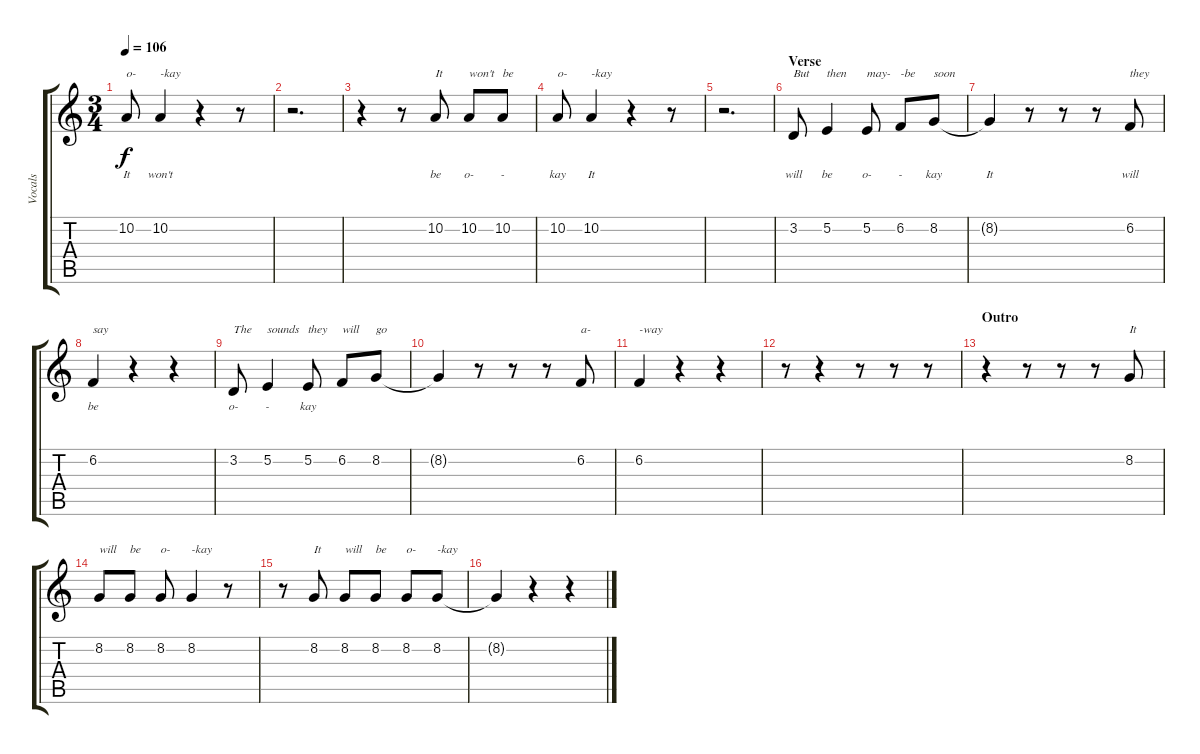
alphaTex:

\track ("Vocals" "Vocals") {instrument steeldrums}
\staff {score tabs}
\tuning (E4 B3 G3 D3 A2 E2) {hide}
\ts (3 4)
\tempo 106
\clef g2
\ks c
10.2.8{txt "o-" lyrics (0 "It") lyrics (1 "") lyrics (2 "") lyrics (3 "") lyrics (4 "") dy f} 10.2.4{txt "-kay" lyrics (0 "won't") lyrics (1 "") lyrics (2 "") lyrics (3 "") lyrics (4 "")} r.4 r.8 |
r.2{d} |
r.4 r.8 10.2.8{txt "It" lyrics (0 "be") lyrics (1 "") lyrics (2 "") lyrics (3 "") lyrics (4 "")} 10.2.8{txt "won't" lyrics (0 "o-") lyrics (1 "") lyrics (2 "") lyrics (3 "") lyrics (4 "")} 10.2.8{txt "be" lyrics (0 "-") lyrics (1 "") lyrics (2 "") lyrics (3 "") lyrics (4 "")} |
10.2.8{txt "o-" lyrics (0 "kay") lyrics (1 "") lyrics (2 "") lyrics (3 "") lyrics (4 "")} 10.2.4{txt "-kay" lyrics (0 "It") lyrics (1 "") lyrics (2 "") lyrics (3 "") lyrics (4 "")} r.4 r.8 |
r.2{d} |
\section ("" "Verse")
3.2.8{txt "But" lyrics (0 "will") lyrics (1 "") lyrics (2 "") lyrics (3 "") lyrics (4 "")} 5.2.4{txt "then" lyrics (0 "be") lyrics (1 "") lyrics (2 "") lyrics (3 "") lyrics (4 "")} 5.2.8{txt "may-" lyrics (0 "o-") lyrics (1 "") lyrics (2 "") lyrics (3 "") lyrics (4 "")} 6.2.8{txt "-be" lyrics (0 "-") lyrics (1 "") lyrics (2 "") lyrics (3 "") lyrics (4 "")} 8.2.8{txt "soon" lyrics (0 "kay") lyrics (1 "") lyrics (2 "") lyrics (3 "") lyrics (4 "")} |
8.2{t}.4{lyrics (0 "It") lyrics (1 "") lyrics (2 "") lyrics (3 "") lyrics (4 "")} r.8 r.8 r.8 6.2.8{txt "they" lyrics (0 "will") lyrics (1 "") lyrics (2 "") lyrics (3 "") lyrics (4 "")} |
6.2.4{txt "say" lyrics (0 "be") lyrics (1 "") lyrics (2 "") lyrics (3 "") lyrics (4 "")} r.4 r.4 |
3.2.8{txt "The" lyrics (0 "o-") lyrics (1 "") lyrics (2 "") lyrics (3 "") lyrics (4 "")} 5.2.4{txt "sounds" lyrics (0 "-") lyrics (1 "") lyrics (2 "") lyrics (3 "") lyrics (4 "")} 5.2.8{txt "they" lyrics (0 "kay") lyrics (1 "") lyrics (2 "") lyrics (3 "") lyrics (4 "")} 6.2.8{txt "will"} 8.2.8{txt "go"} |
8.2{t}.4 r.8 r.8 r.8 6.2.8{txt "a-"} |
6.2.4{txt "-way"} r.4 r.4 |
r.8 r.4 r.8 r.8 r.8 |
\section ("" "Outro")
r.4 r.8 r.8 r.8 8.2.8{txt "It"} |
8.2.8{txt "will"} 8.2.8{txt "be"} 8.2.8{txt "o-"} 8.2.4{txt "-kay"} r.8 |
r.8 8.2.8{txt "It"} 8.2.8{txt "will"} 8.2.8{txt "be"} 8.2.8{txt "o-"} 8.2.8{txt "-kay"} |
8.2{t}.4 r.4 r.4
